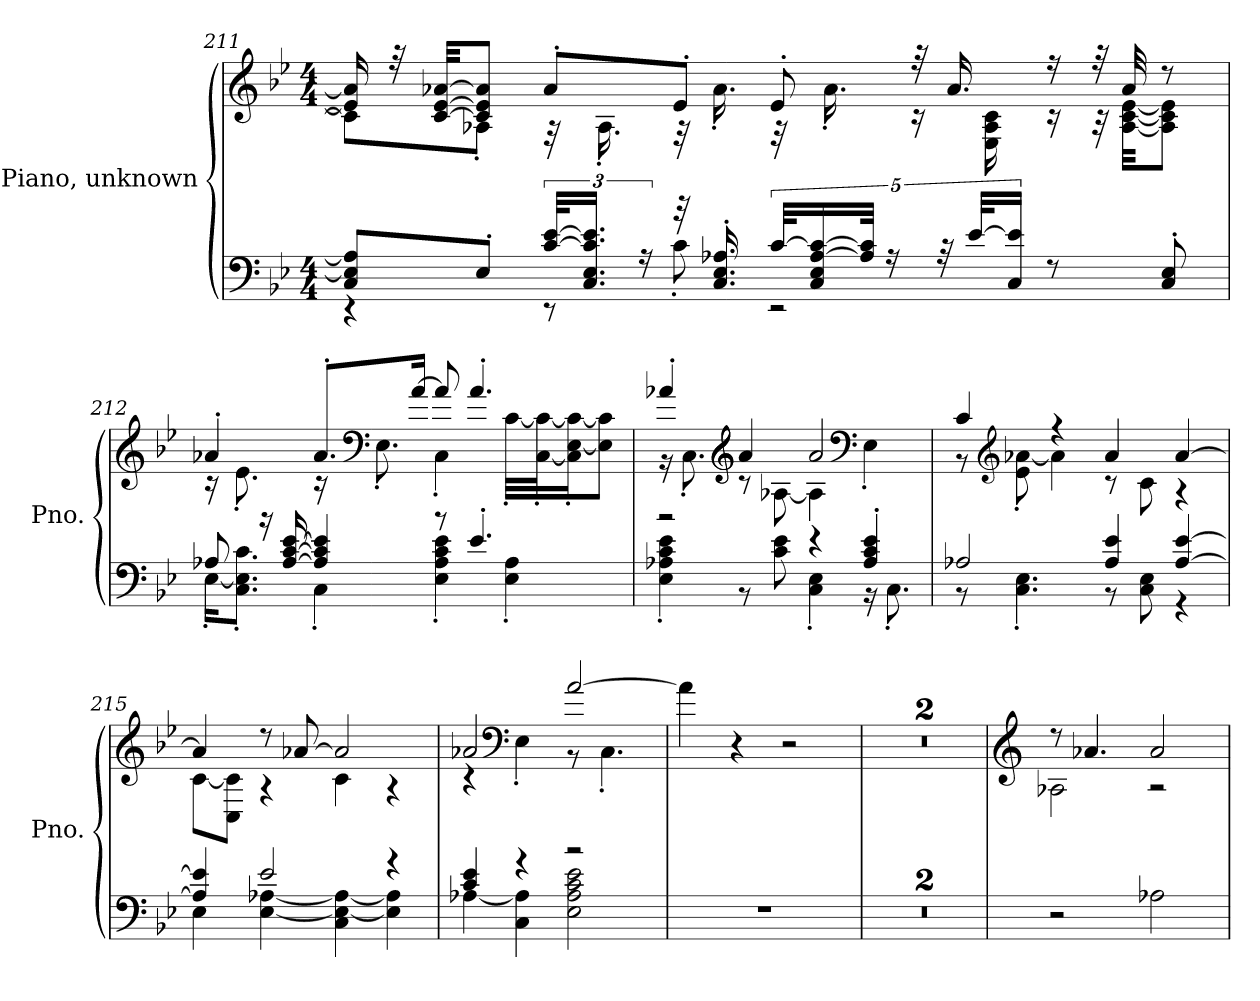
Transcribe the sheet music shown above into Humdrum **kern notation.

**kern	**kern
*part1	*part1
*staff2	*staff1
*I"Piano, unknown	*
*I'Pno.	*
!!LO:LB:g=z
*clefF4	*clefG2
*k[b-e-]	*k[b-e-]
*M4/4	*M4/4
=211	=211
*^	*^
8C/ 8E-/] 8A-/]L	4r	16e-/] 16a-/]	8c\L]
.	.	32r	.
.	.	[32c/ [32e-/ [32a-X/KKL	.
8E-'/J	.	8c/] 8e-/] 8a-/]J	8A-X'\J
[48c/ [48e-/KLL	8r	8a-'/L	32r
24.C/ 24.E-/ 24.c/] 24.e-/]JJ	.	.	.
.	.	.	16.A-'\
24r	.	.	.
32r	8c'\	8e-'/J	32r
16.C/' 16.E-/' 16.A-X/'	.	.	16.a-'\
[40c/KLL	2r	8e-'/	32r
20C/ 20E-/ [20A-/ 20c/_	.	.	.
.	.	.	16.a-'\
40A-/] 40c/]JJk	.	.	.
20r	.	.	.
.	.	32r	16r
40r	.	.	.
.	.	16.a-/	.
[40e-/KLL	.	.	.
.	.	.	16E-\ 16A-\ 16c\
20C/ 20e-/]JJ	.	.	.
8r	.	16r	16r
.	.	32r	32r
.	.	32a-/	[32A-\ [32c\ [32e-\KKL
8C/' 8E-/'	.	8r	8A-\] 8c\] 8e-\]J
!!LO:LB:g=z	!!
=212	=212	=212	=212
8A-X/	[16E-'\KL	4a-X'/	16r
.	8.C\' 8.E-\]' 8.c\'J	.	8.e-'\
16r	.	.	.
[16A-/ [16c/ [16e-/	.	.	.
4A-/] 4c/] 4e-/]	4C'\	8.a-'/L	16r
*	*	*clefF4	*
.	.	.	8.E-'\
.	.	[16a-/Jk	.
8r	4E-\' 4A-\' 4c\' 4e-\'	8a-/]	4C'\
4.e-'/	.	4.a-'/	.
.	4E-\' 4A-\'	.	[32c'\LLL
.	.	.	[32C\' 32c\_'J
.	.	.	16C\]' [16E-\' 16c\_'J
.	.	.	8E-\] 8c\]J
=213	=213	=213	=213
2r	4E-\' 4A-X\' 4c\' 4e-\'	4a-X'/	16r
.	.	.	8.C'\
*	*	*clefG2	*
.	8r	4a-/	8r
.	8c\ 8e-\	.	[8A-X\
4r	4C\' 4E-\'	2a-/	4A-\]
*	*	*clefF4	*
4A-/' 4c/' 4e-/'	16r	.	4E-'\
.	8.C'\	.	.
!!LO:LB:g=z	!!
=214	=214	=214	=214
2A-X/	8r	4c/	8r
*	*	*clefG2	*
.	4.C\' 4.E-\'	.	8e-\' [8a-X\'
.	.	4r	4a-\]
4A-/ 4e-/	8r	4a-/	8r
.	8C\ 8E-\	.	8c\
[4A-/ [4e-/	4r	[4a-/	4r
=215	=215	=215	=215
4A-/] 4e-/]	4E-\	4a-/]	[8c\L
.	.	.	8C\ 8c\]J
2e-/	[4E-\ [4A-X\	8r	4r
.	.	[8a-X/	.
.	4C\ 4E-\_ 4A-\_	2a-/]	4c\
4r	4E-\] 4A-\]	.	4r
=216	=216	=216	=216
4c/ 4e-/	[4A-X\	2a-X/	4r
*	*	*clefF4	*
4r	4C\ 4A-\]	.	4E-'\
2r	2E-\ 2A-\ 2c\ 2e-\	[2a-/	8r
.	.	.	4.C'\
*v	*v	*	*
*	*v	*v
=217	=217
1r	4a-\]
.	4r
.	2r
=218	=218
1r	1r
=219	=219
1r	1r
=220	=220
*	*clefG2
*	*^
2r	8r	2A-X\
.	4.a-X/	.
2A-X\	2a-/	2r
*	*v	*v
=	=
*-	*-
